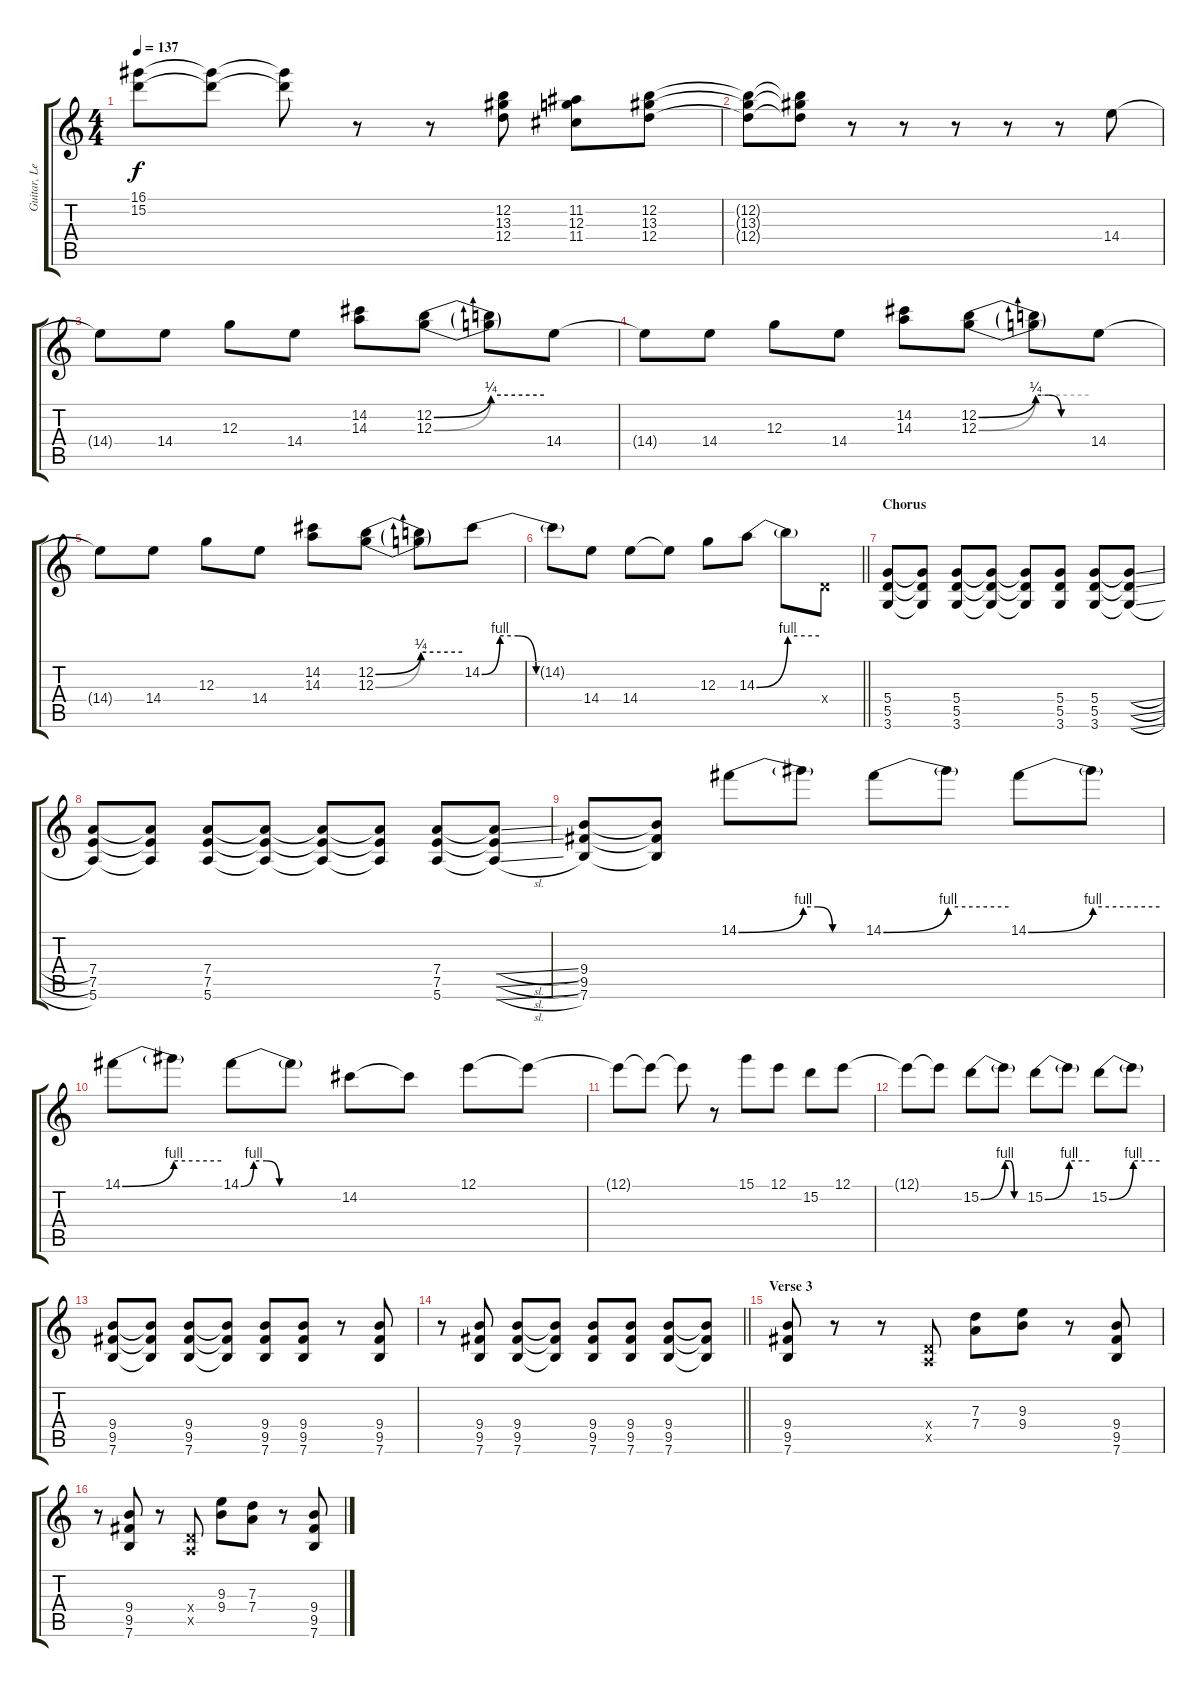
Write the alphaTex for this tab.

\track ("Guitar, Lead" "Guitar, Le") {instrument distortionguitar}
\staff {score tabs}
\tuning (E4 B3 G3 D3 A2 E2) {hide}
\ts (4 4)
\tempo 137
\clef g2
\ks c
(16.1{t} 15.2{t}).8{dy f} (16.1{t} 15.2{t}).8 (16.1{t} 15.2{t}).8 r.8 r.8 (12.2 13.3 12.4).8 (11.2 12.3 11.4).8 (12.2 13.3 12.4).8 |
(12.2{t} 13.3{t} 12.4{t}).8 (12.2{t} 13.3{t} 12.4{t}).8 r.8 r.8 r.8 r.8 r.8 14.4.8 |
14.4{t}.8 14.4.8 12.3.8 14.4.8 (14.2 14.3).8 (12.2{be (bend 0 0 60 1)} 12.3{be (bend 0 0 60 1)}).8 (12.2{be (hold 0 1 60 1) t} 12.3{be (hold 0 1 60 1) t}).8 14.4.8 |
14.4{t}.8 14.4.8 12.3.8 14.4.8 (14.2 14.3).8 (12.2{be (bend 0 0 60 1)} 12.3{be (bend 0 0 60 1)}).8 (12.2{be (custom 0 1 15 1 30 0 60 0) t} 12.3{be (hold 0 1 60 1) t}).8 14.4.8 |
14.4{t}.8 14.4.8 12.3.8 14.4.8 (14.2 14.3).8 (12.2{be (bend 0 0 60 1)} 12.3{be (bend 0 0 60 1)}).8 (12.2{be (hold 0 1 60 1) t} 12.3{be (hold 0 1 60 1) t}).8 14.2{be (custom 0 0 15 4 30 4 45 0 60 0)}.8 |
\barLineRight lightlight
14.2{be (hold 0 0 60 0) t}.8 14.4.8 14.4.8 14.4{t}.8 12.3.8 14.3{be (bend 0 0 60 4)}.8 14.3{be (hold 0 4 60 4) t}.8 0.4{x}.8 |
\section ("" "Chorus")
(5.4 5.5 3.6).8 (5.4{t} 5.5{t} 3.6{t}).8 (5.4 5.5 3.6).8 (5.4{t} 5.5{t} 3.6{t}).8 (5.4{t} 5.5{t} 3.6{t}).8 (5.4 5.5 3.6).8 (5.4 5.5 3.6).8 (5.4{sl t} 5.5{sl t} 3.6{sl t}).8 |
(7.4 7.5 5.6).8 (7.4{t} 7.5{t} 5.6{t}).8 (7.4 7.5 5.6).8 (7.4{t} 7.5{t} 5.6{t}).8 (7.4{t} 7.5{t} 5.6{t}).8 (7.4{t} 7.5{t} 5.6{t}).8 (7.4 7.5 5.6).8 (7.4{sl t} 7.5{sl t} 5.6{sl t}).8 |
(9.4 9.5 7.6).8 (9.4{t} 9.5{t} 7.6{t}).8 14.1{be (bend 0 0 60 4)}.8 14.1{be (custom 0 4 15 4 30 0 60 0) t}.8 14.1{be (bend 0 0 60 4)}.8 14.1{be (hold 0 4 60 4) t}.8 14.1{be (bend 0 0 60 4)}.8 14.1{be (hold 0 4 60 4) t}.8 |
14.1{be (bend 0 0 60 4)}.8 14.1{be (hold 0 4 60 4) t}.8 14.1{be (custom 0 0 15 4 30 4 45 0 60 0)}.8 14.1{be (hold 0 0 60 0) t}.8 14.2.8 14.2{t}.8 12.1.8 12.1{t}.8 |
12.1{t}.8 12.1{t}.8 12.1{t}.8 r.8 15.1.8 12.1.8 15.2.8 12.1.8 |
12.1{t}.8 12.1{t}.8 15.2{be (bend 0 0 60 4)}.8 15.2{be (custom 0 4 15 4 30 0 60 0) t}.8 15.2{be (bend 0 0 60 4)}.8 15.2{be (hold 0 4 60 4) t}.8 15.2{be (bend 0 0 60 4)}.8 15.2{be (hold 0 4 60 4) t}.8 |
(9.4 9.5 7.6).8 (9.4{t} 9.5{t} 7.6{t}).8 (9.4 9.5 7.6).8 (9.4{t} 9.5{t} 7.6{t}).8 (9.4 9.5 7.6).8 (9.4 9.5 7.6).8 r.8 (9.4 9.5 7.6).8 |
\barLineRight lightlight
r.8 (9.4 9.5 7.6).8 (9.4 9.5 7.6).8 (9.4{t} 9.5{t} 7.6{t}).8 (9.4 9.5 7.6).8 (9.4 9.5 7.6).8 (9.4 9.5 7.6).8 (9.4{t} 9.5{t} 7.6{t}).8 |
\section ("" "Verse 3")
(9.4 9.5 7.6).8 r.8 r.8 (0.4{x} 0.5{x}).8 (7.3 7.4).8 (9.3 9.4).8 r.8 (9.4 9.5 7.6).8 |
r.8 (9.4 9.5 7.6).8 r.8 (0.4{x} 0.5{x}).8 (9.3 9.4).8 (7.3 7.4).8 r.8 (9.4 9.5 7.6).8
